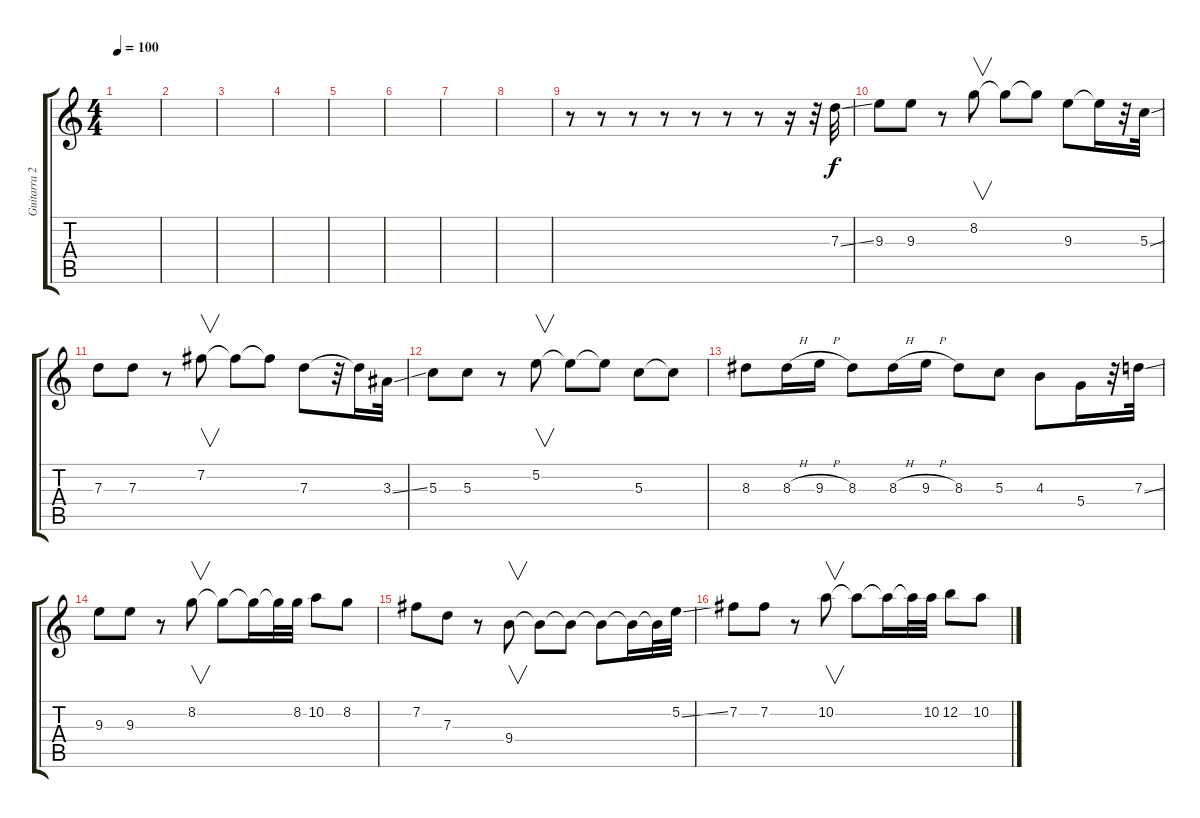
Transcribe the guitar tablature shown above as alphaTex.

\track ("Guitarra 2" "Guitarra 2") {instrument overdrivenguitar}
\staff {score tabs}
\tuning (E4 B3 G3 D3 A2 E2) {hide}
\ts (4 4)
\tempo 100
\clef g2
\ks c
|
|
|
|
|
|
|
|
r.8 r.8 r.8 r.8 r.8 r.8 r.8 r.16 r.32 7.3{ss}.32 |
9.3.8 9.3.8 r.8 8.2.8{v} 8.2{t}.8 8.2{t}.8 9.3.8 9.3{t}.16 r.32 5.3{ss}.32 |
7.3.8 7.3.8 r.8 7.2.8{v} 7.2{t}.8 7.2{t}.8 7.3.8 r.32 7.3{t}.16 3.3{ss}.32 |
5.3.8 5.3.8 r.8 5.2.8{v} 5.2{t}.8 5.2{t}.8 5.3.8 5.3{t}.8 |
8.3.8 8.3{h}.16 9.3{h}.16 8.3.8 8.3{h}.16 9.3{h}.16 8.3.8 5.3.8 4.3.8 5.4.16 r.32 7.3{ss}.32 |
9.3.8 9.3.8 r.8 8.2.8{v} 8.2{t}.8 8.2{t}.16 8.2{t}.32 8.2.32 10.2.8 8.2.8 |
7.2.8 7.3.8 r.8 9.4.8{v} 9.4{t}.8 9.4{t}.8 9.4{t}.8 9.4{t}.16 9.4{t}.32 5.2{ss}.32 |
7.2.8 7.2.8 r.8 10.2.8{v} 10.2{t}.8 10.2{t}.16 10.2{t}.32 10.2.32 12.2.8 10.2.8
